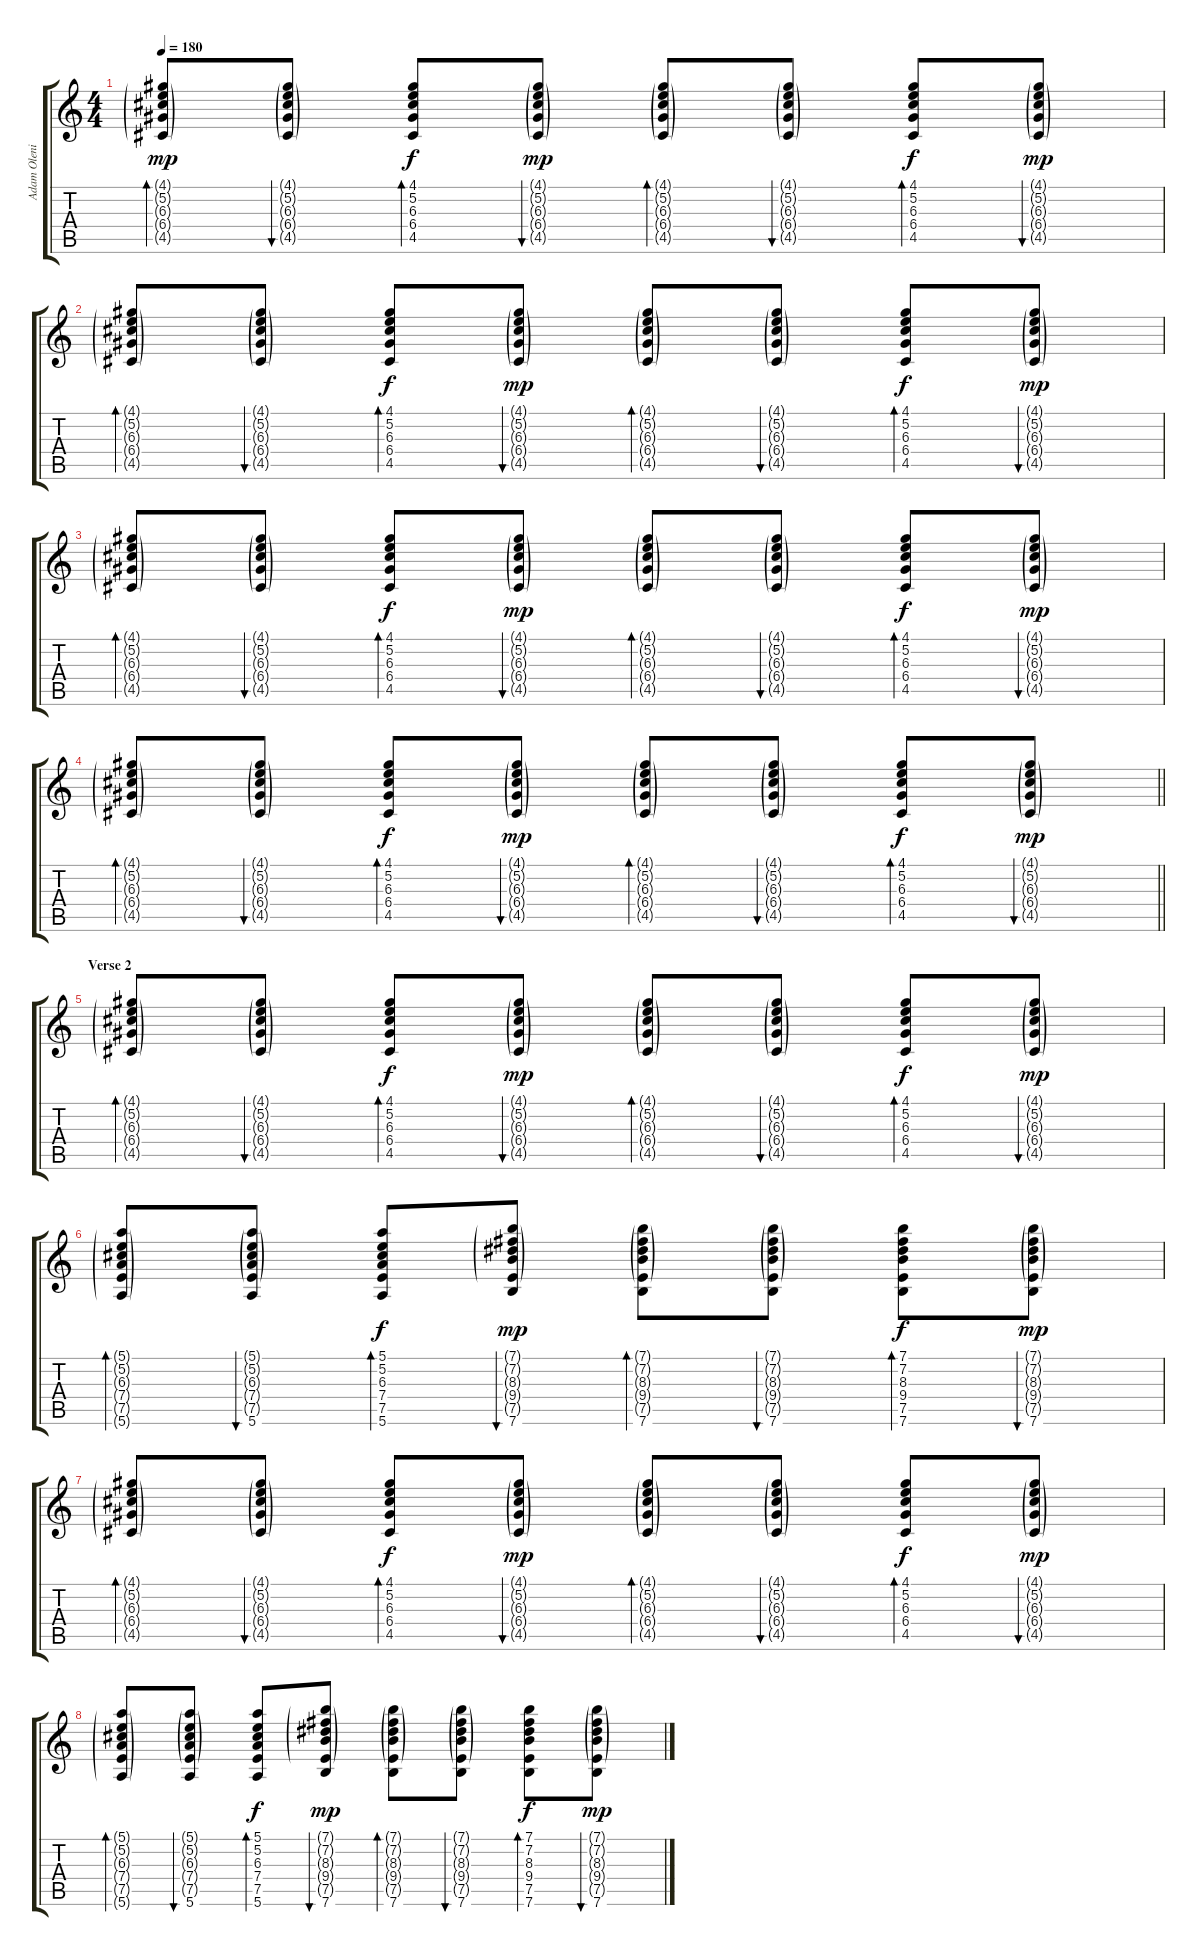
\track ("Adam Olenius - Guitar" "Adam Oleni") {instrument acousticguitarsteel}
\staff {score tabs}
\tuning (E4 B3 G3 D3 A2 E2) {hide}
\ts (4 4)
\tempo 180
\clef g2
\ks c
(4.1{g} 5.2{g} 6.3{g} 6.4{g} 4.5{g}).8{bd 60 dy mp} (4.1{g} 5.2{g} 6.3{g} 6.4{g} 4.5{g}).8{bu 60} (4.1 5.2 6.3 6.4 4.5).8{bd 60 dy f} (4.1{g} 5.2{g} 6.3{g} 6.4{g} 4.5{g}).8{bu 60 dy mp} (4.1{g} 5.2{g} 6.3{g} 6.4{g} 4.5{g}).8{bd 60} (4.1{g} 5.2{g} 6.3{g} 6.4{g} 4.5{g}).8{bu 60} (4.1 5.2 6.3 6.4 4.5).8{bd 60 dy f} (4.1{g} 5.2{g} 6.3{g} 6.4{g} 4.5{g}).8{bu 60 dy mp} |
(4.1{g} 5.2{g} 6.3{g} 6.4{g} 4.5{g}).8{bd 60} (4.1{g} 5.2{g} 6.3{g} 6.4{g} 4.5{g}).8{bu 60} (4.1 5.2 6.3 6.4 4.5).8{bd 60 dy f} (4.1{g} 5.2{g} 6.3{g} 6.4{g} 4.5{g}).8{bu 60 dy mp} (4.1{g} 5.2{g} 6.3{g} 6.4{g} 4.5{g}).8{bd 60} (4.1{g} 5.2{g} 6.3{g} 6.4{g} 4.5{g}).8{bu 60} (4.1 5.2 6.3 6.4 4.5).8{bd 60 dy f} (4.1{g} 5.2{g} 6.3{g} 6.4{g} 4.5{g}).8{bu 60 dy mp} |
(4.1{g} 5.2{g} 6.3{g} 6.4{g} 4.5{g}).8{bd 60} (4.1{g} 5.2{g} 6.3{g} 6.4{g} 4.5{g}).8{bu 60} (4.1 5.2 6.3 6.4 4.5).8{bd 60 dy f} (4.1{g} 5.2{g} 6.3{g} 6.4{g} 4.5{g}).8{bu 60 dy mp} (4.1{g} 5.2{g} 6.3{g} 6.4{g} 4.5{g}).8{bd 60} (4.1{g} 5.2{g} 6.3{g} 6.4{g} 4.5{g}).8{bu 60} (4.1 5.2 6.3 6.4 4.5).8{bd 60 dy f} (4.1{g} 5.2{g} 6.3{g} 6.4{g} 4.5{g}).8{bu 60 dy mp} |
\barLineRight lightlight
(4.1{g} 5.2{g} 6.3{g} 6.4{g} 4.5{g}).8{bd 60} (4.1{g} 5.2{g} 6.3{g} 6.4{g} 4.5{g}).8{bu 60} (4.1 5.2 6.3 6.4 4.5).8{bd 60 dy f} (4.1{g} 5.2{g} 6.3{g} 6.4{g} 4.5{g}).8{bu 60 dy mp} (4.1{g} 5.2{g} 6.3{g} 6.4{g} 4.5{g}).8{bd 60} (4.1{g} 5.2{g} 6.3{g} 6.4{g} 4.5{g}).8{bu 60} (4.1 5.2 6.3 6.4 4.5).8{bd 60 dy f} (4.1{g} 5.2{g} 6.3{g} 6.4{g} 4.5{g}).8{bu 60 dy mp} |
\section ("" "Verse 2")
(4.1{g} 5.2{g} 6.3{g} 6.4{g} 4.5{g}).8{bd 60} (4.1{g} 5.2{g} 6.3{g} 6.4{g} 4.5{g}).8{bu 60} (4.1 5.2 6.3 6.4 4.5).8{bd 60 dy f} (4.1{g} 5.2{g} 6.3{g} 6.4{g} 4.5{g}).8{bu 60 dy mp} (4.1{g} 5.2{g} 6.3{g} 6.4{g} 4.5{g}).8{bd 60} (4.1{g} 5.2{g} 6.3{g} 6.4{g} 4.5{g}).8{bu 60} (4.1 5.2 6.3 6.4 4.5).8{bd 60 dy f} (4.1{g} 5.2{g} 6.3{g} 6.4{g} 4.5{g}).8{bu 60 dy mp} |
(5.1{g} 5.2{g} 6.3{g} 7.4{g} 7.5{g} 5.6{g}).8{bd 60} (5.1{g} 5.2{g} 6.3{g} 7.4{g} 7.5{g} 5.6).8{bu 60} (5.1 5.2 6.3 7.4 7.5 5.6).8{bd 60 dy f} (7.1{g} 7.2{g} 8.3{g} 9.4{g} 7.5{g} 7.6).8{bu 60 dy mp} (7.1{g} 7.2{g} 8.3{g} 9.4{g} 7.5{g} 7.6).8{bd 60} (7.1{g} 7.2{g} 8.3{g} 9.4{g} 7.5{g} 7.6).8{bu 60} (7.1 7.2 8.3 9.4 7.5 7.6).8{bd 60 dy f} (7.1{g} 7.2{g} 8.3{g} 9.4{g} 7.5{g} 7.6).8{bu 60 dy mp} |
(4.1{g} 5.2{g} 6.3{g} 6.4{g} 4.5{g}).8{bd 60} (4.1{g} 5.2{g} 6.3{g} 6.4{g} 4.5{g}).8{bu 60} (4.1 5.2 6.3 6.4 4.5).8{bd 60 dy f} (4.1{g} 5.2{g} 6.3{g} 6.4{g} 4.5{g}).8{bu 60 dy mp} (4.1{g} 5.2{g} 6.3{g} 6.4{g} 4.5{g}).8{bd 60} (4.1{g} 5.2{g} 6.3{g} 6.4{g} 4.5{g}).8{bu 60} (4.1 5.2 6.3 6.4 4.5).8{bd 60 dy f} (4.1{g} 5.2{g} 6.3{g} 6.4{g} 4.5{g}).8{bu 60 dy mp} |
(5.1{g} 5.2{g} 6.3{g} 7.4{g} 7.5{g} 5.6{g}).8{bd 60} (5.1{g} 5.2{g} 6.3{g} 7.4{g} 7.5{g} 5.6).8{bu 60} (5.1 5.2 6.3 7.4 7.5 5.6).8{bd 60 dy f} (7.1{g} 7.2{g} 8.3{g} 9.4{g} 7.5{g} 7.6).8{bu 60 dy mp} (7.1{g} 7.2{g} 8.3{g} 9.4{g} 7.5{g} 7.6).8{bd 60} (7.1{g} 7.2{g} 8.3{g} 9.4{g} 7.5{g} 7.6).8{bu 60} (7.1 7.2 8.3 9.4 7.5 7.6).8{bd 60 dy f} (7.1{g} 7.2{g} 8.3{g} 9.4{g} 7.5{g} 7.6).8{bu 60 dy mp}
